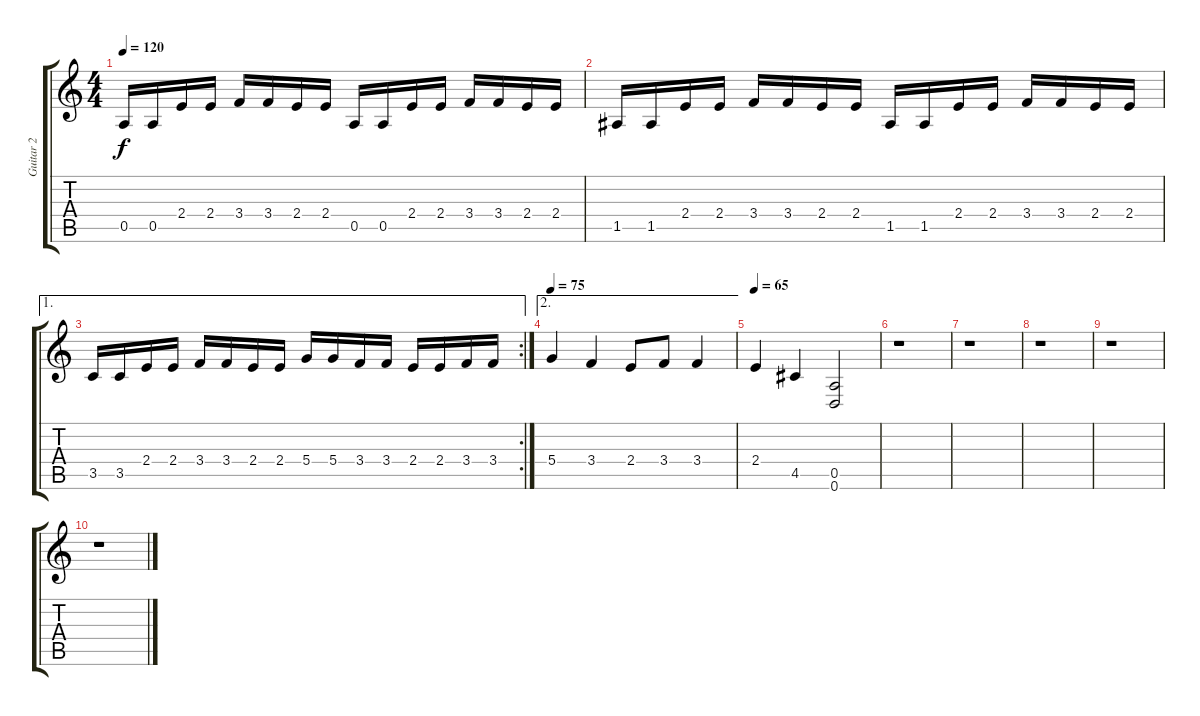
\track ("Guitar 2" "Guitar 2") {instrument distortionguitar}
\staff {score tabs}
\tuning (E4 B3 G3 D3 A2 D2) {hide}
\ts (4 4)
\tempo 120
\clef g2
\ks c
0.5.16{dy f} 0.5.16 2.4.16 2.4.16 3.4.16 3.4.16 2.4.16 2.4.16 0.5.16 0.5.16 2.4.16 2.4.16 3.4.16 3.4.16 2.4.16 2.4.16 |
1.5.16 1.5.16 2.4.16 2.4.16 3.4.16 3.4.16 2.4.16 2.4.16 1.5.16 1.5.16 2.4.16 2.4.16 3.4.16 3.4.16 2.4.16 2.4.16 |
\ae 1
\rc 2
3.5.16 3.5.16 2.4.16 2.4.16 3.4.16 3.4.16 2.4.16 2.4.16 5.4.16 5.4.16 3.4.16 3.4.16 2.4.16 2.4.16 3.4.16 3.4.16 |
\ae 2
\tempo 75
5.4.4 3.4.4 2.4.8 3.4.8 3.4.4 |
\tempo 65
2.4.4 4.5.4 (0.5 0.6).2 |
r.1 |
r.1 |
r.1 |
r.1 |
r.1
